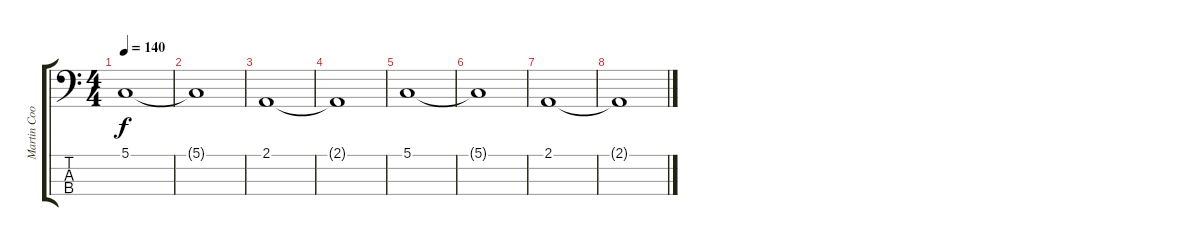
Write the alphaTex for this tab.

\track ("Martin Cooper - Keyboard - low chords" "Martin Coo") {instrument synthstrings1}
\staff {score tabs}
\tuning (G2 D2 A1 E1) {hide}
\ts (4 4)
\tempo 140
\clef f4
\ks c
5.1.1{dy f} |
5.1{t}.1 |
2.1.1 |
2.1{t}.1 |
5.1.1 |
5.1{t}.1 |
2.1.1 |
2.1{t}.1
